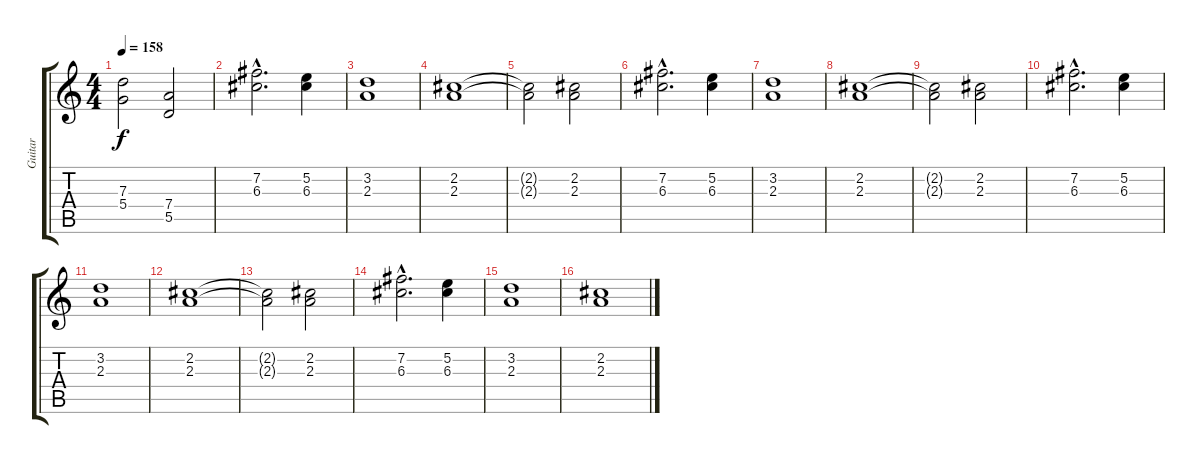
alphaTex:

\track ("Guitar" "Guitar") {instrument distortionguitar}
\staff {score tabs}
\tuning (E4 B3 G3 D3 A2 E2) {hide}
\ts (4 4)
\tempo 158
\clef g2
\ks c
(7.3{t} 5.4{t}).2{dy f} (7.4 5.5).2 |
(7.2{hac} 6.3{hac}).2{d} (5.2 6.3).4 |
(3.2 2.3).1 |
(2.2 2.3).1 |
(2.2{t} 2.3{t}).2 (2.2 2.3).2 |
(7.2{hac} 6.3{hac}).2{d} (5.2 6.3).4 |
(3.2 2.3).1 |
(2.2 2.3).1 |
(2.2{t} 2.3{t}).2 (2.2 2.3).2 |
(7.2{hac} 6.3{hac}).2{d} (5.2 6.3).4 |
(3.2 2.3).1 |
(2.2 2.3).1 |
(2.2{t} 2.3{t}).2 (2.2 2.3).2 |
(7.2{hac} 6.3{hac}).2{d} (5.2 6.3).4 |
(3.2 2.3).1 |
(2.2 2.3).1
